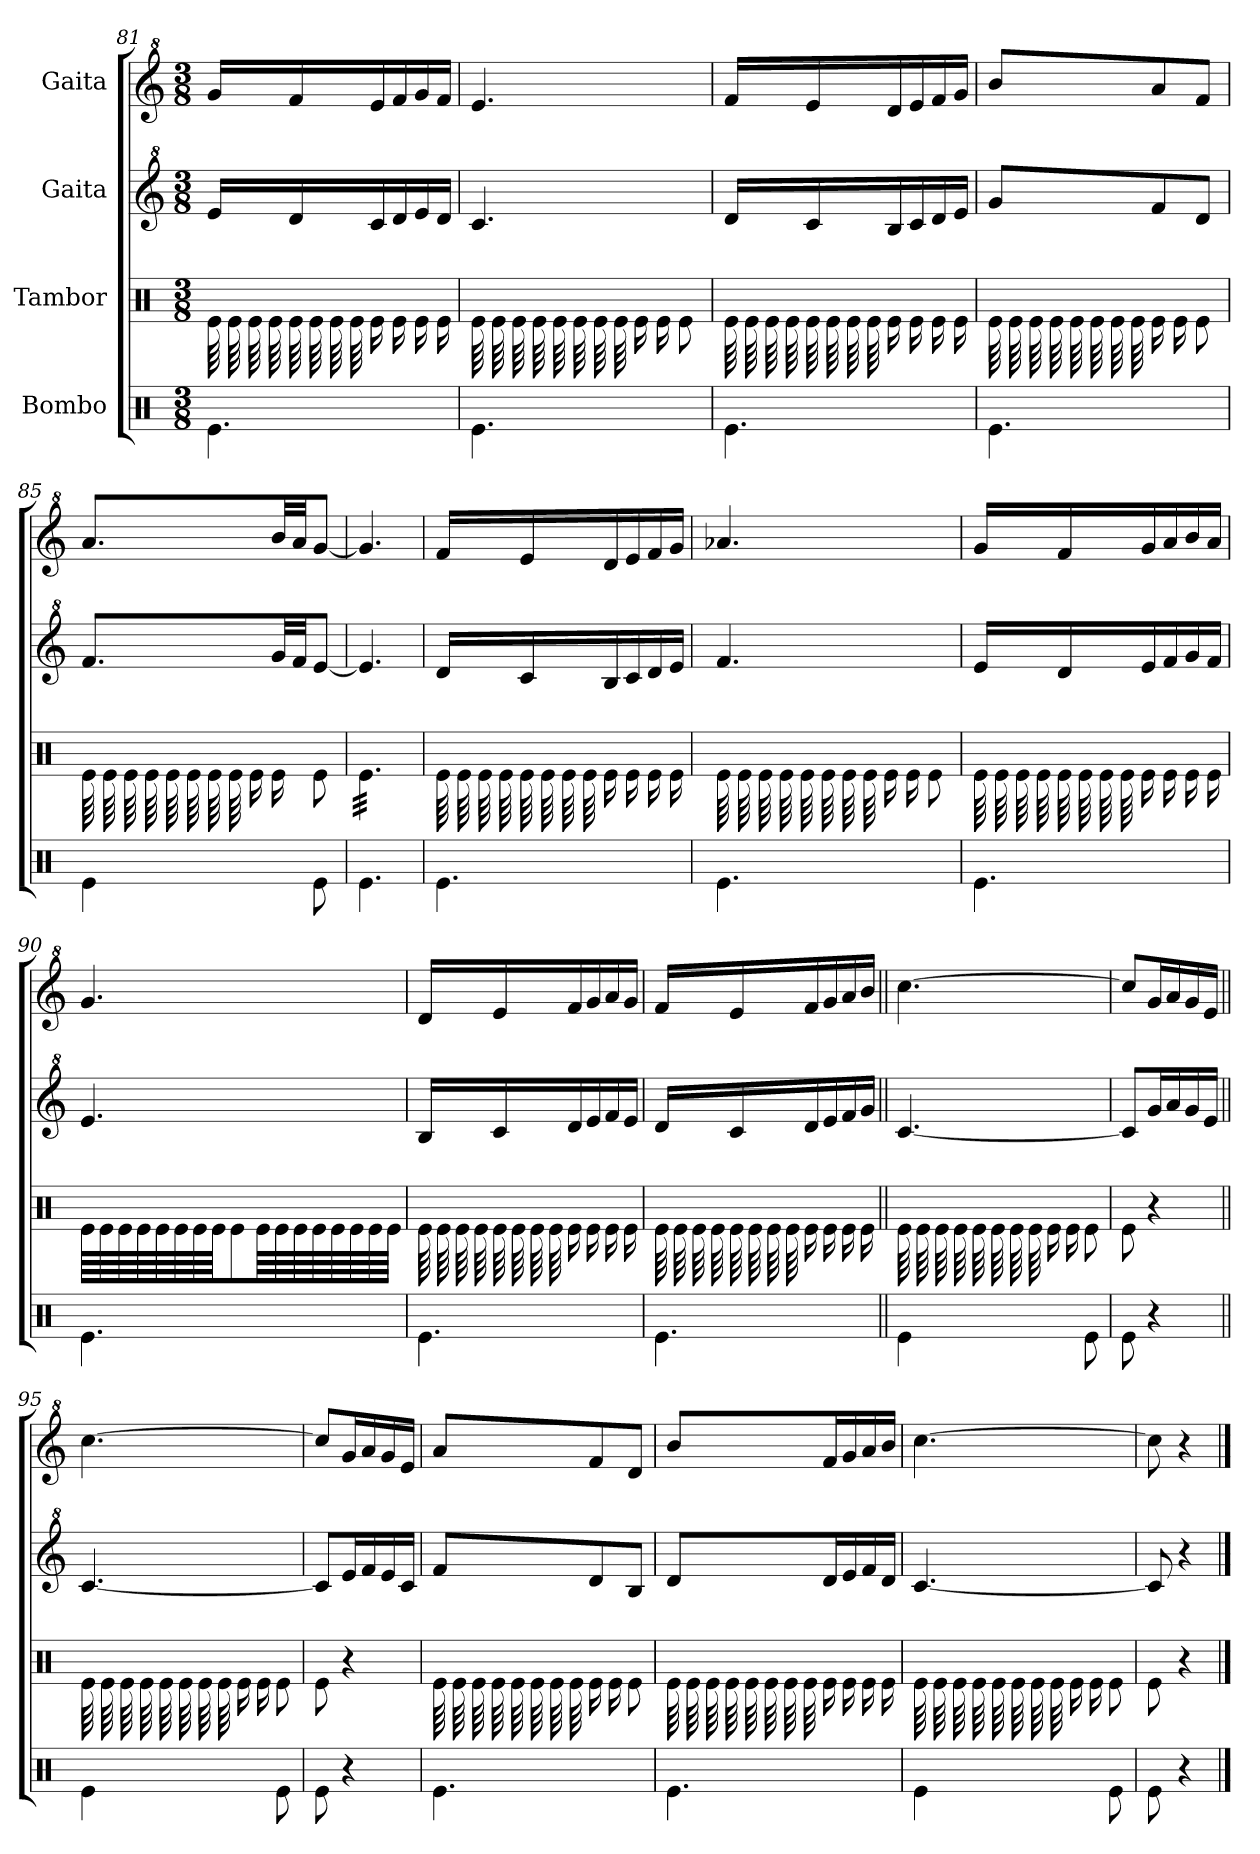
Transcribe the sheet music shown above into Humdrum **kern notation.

**kern	**kern	**kern	**kern
*part4	*part3	*part2	*part1
*staff4	*staff3	*staff2	*staff1
*I"Bombo	*I"Tambor	*I"Gaita	*I"Gaita
*clefX	*clefX	*clefG^2	*clefG^2
*k[]	*k[]	*k[]	*k[]
*M3/8	*M3/8	*M3/8	*M3/8
=81	=81	=81	=81
*	*tremolo	*	*
4.Re\	64Re\LLLL	16ee/LL	16gg/LL
.	64Re\	.	.
.	64Re\	.	.
.	64Re\	.	.
.	64Re\	16dd/	16ff/
.	64Re\	.	.
.	64Re\	.	.
.	64Re\	.	.
*	*Xtremolo	*	*
.	16Re\L	16cc/	16ee/
.	16Re\	16dd/	16ff/
.	16Re\	16ee/	16gg/
.	16Re\JJ	16dd/JJ	16ff/JJ
=82	=82	=82	=82
*	*tremolo	*	*
4.Re\	64Re\LLLL	4.cc/	4.ee/
.	64Re\	.	.
.	64Re\	.	.
.	64Re\	.	.
.	64Re\	.	.
.	64Re\	.	.
.	64Re\	.	.
.	64Re\	.	.
*	*Xtremolo	*	*
.	16Re\L	.	.
.	16Re\J	.	.
.	8Re\J	.	.
=83	=83	=83	=83
*	*tremolo	*	*
4.Re\	64Re\LLLL	16dd/LL	16ff/LL
.	64Re\	.	.
.	64Re\	.	.
.	64Re\	.	.
.	64Re\	16cc/	16ee/
.	64Re\	.	.
.	64Re\	.	.
.	64Re\	.	.
*	*Xtremolo	*	*
.	16Re\L	16b/	16dd/
.	16Re\	16cc/	16ee/
.	16Re\	16dd/	16ff/
.	16Re\JJ	16ee/JJ	16gg/JJ
=84	=84	=84	=84
*	*tremolo	*	*
4.Re\	64Re\LLLL	8gg/L	8bb/L
.	64Re\	.	.
.	64Re\	.	.
.	64Re\	.	.
.	64Re\	.	.
.	64Re\	.	.
.	64Re\	.	.
.	64Re\	.	.
*	*Xtremolo	*	*
.	16Re\L	8ff/	8aa/
.	16Re\J	.	.
.	8Re\J	8dd/J	8ff/J
=85	=85	=85	=85
*	*tremolo	*	*
4Re\	64Re\LLLL	8.ff/L	8.aa/L
.	64Re\	.	.
.	64Re\	.	.
.	64Re\	.	.
.	64Re\	.	.
.	64Re\	.	.
.	64Re\	.	.
.	64Re\	.	.
*	*Xtremolo	*	*
.	16Re\L	.	.
.	16Re\J	32gg/LL	32bb/LL
.	.	32ff/JJ	32aa/JJ
8Re\	8Re\J	[8ee/J	[8gg/J
=86	=86	=86	=86
*	*tremolo	*	*
4.Re\	32Re\LLL	4.ee/]	4.gg/]
.	32Re\	.	.
.	32Re\	.	.
.	32Re\	.	.
.	32Re\	.	.
.	32Re\	.	.
.	32Re\	.	.
.	32Re\	.	.
.	32Re\	.	.
.	32Re\	.	.
.	32Re\	.	.
.	32Re\JJJ	.	.
!!LO:PB:g=z
=87	=87	=87	=87
4.Re\	64Re\LLLL	16dd/LL	16ff/LL
.	64Re\	.	.
.	64Re\	.	.
.	64Re\	.	.
.	64Re\	16cc/	16ee/
.	64Re\	.	.
.	64Re\	.	.
.	64Re\	.	.
*	*Xtremolo	*	*
.	16Re\L	16b/	16dd/
.	16Re\	16cc/	16ee/
.	16Re\	16dd/	16ff/
.	16Re\JJ	16ee/JJ	16gg/JJ
=88	=88	=88	=88
*	*tremolo	*	*
4.Re\	64Re\LLLL	4.ff/	4.aa-X/
.	64Re\	.	.
.	64Re\	.	.
.	64Re\	.	.
.	64Re\	.	.
.	64Re\	.	.
.	64Re\	.	.
.	64Re\	.	.
*	*Xtremolo	*	*
.	16Re\L	.	.
.	16Re\J	.	.
.	8Re\J	.	.
=89	=89	=89	=89
*	*tremolo	*	*
4.Re\	64Re\LLLL	16ee/LL	16gg/LL
.	64Re\	.	.
.	64Re\	.	.
.	64Re\	.	.
.	64Re\	16dd/	16ff/
.	64Re\	.	.
.	64Re\	.	.
.	64Re\	.	.
*	*Xtremolo	*	*
.	16Re\L	16ee/	16gg/
.	16Re\	16ff/	16aa/
.	16Re\	16gg/	16bb/
.	16Re\JJ	16ff/JJ	16aa/JJ
=90	=90	=90	=90
*	*tremolo	*	*
4.Re\	64Re\LLLL	4.ee/	4.gg/
.	64Re\	.	.
.	64Re\	.	.
.	64Re\	.	.
.	64Re\	.	.
.	64Re\	.	.
.	64Re\	.	.
.	64Re\	.	.
*	*Xtremolo	*	*
.	8Re\	.	.
*	*tremolo	*	*
.	64Re\	.	.
.	64Re\	.	.
.	64Re\	.	.
.	64Re\	.	.
.	64Re\	.	.
.	64Re\	.	.
.	64Re\	.	.
.	64Re\JJJJ	.	.
=91	=91	=91	=91
4.Re\	64Re\LLLL	16b/LL	16dd/LL
.	64Re\	.	.
.	64Re\	.	.
.	64Re\	.	.
.	64Re\	16cc/	16ee/
.	64Re\	.	.
.	64Re\	.	.
.	64Re\	.	.
*	*Xtremolo	*	*
.	16Re\L	16dd/	16ff/
.	16Re\	16ee/	16gg/
.	16Re\	16ff/	16aa/
.	16Re\JJ	16ee/JJ	16gg/JJ
=92	=92	=92	=92
*	*tremolo	*	*
4.Re\	64Re\LLLL	16dd/LL	16ff/LL
.	64Re\	.	.
.	64Re\	.	.
.	64Re\	.	.
.	64Re\	16cc/	16ee/
.	64Re\	.	.
.	64Re\	.	.
.	64Re\	.	.
*	*Xtremolo	*	*
.	16Re\L	16dd/	16ff/
.	16Re\	16ee/	16gg/
.	16Re\	16ff/	16aa/
.	16Re\JJ	16gg/JJ	16bb/JJ
=93||	=93||	=93||	=93||
*	*tremolo	*	*
4Re\	64Re\LLLL	[4.cc/	[4.ccc\
.	64Re\	.	.
.	64Re\	.	.
.	64Re\	.	.
.	64Re\	.	.
.	64Re\	.	.
.	64Re\	.	.
.	64Re\	.	.
*	*Xtremolo	*	*
.	16Re\L	.	.
.	16Re\J	.	.
8Re\	8Re\J	.	.
=94	=94	=94	=94
8Re\	8Re\	8cc/L]	8ccc/L]
4r	4r	16gg/L	16gg/L
.	.	16aa/	16aa/
.	.	16gg/	16gg/
.	.	16ee/JJ	16ee/JJ
!!LO:LB:g=z
=95||	=95||	=95||	=95||
*	*tremolo	*	*
4Re\	64Re\LLLL	[4.cc/	[4.ccc\
.	64Re\	.	.
.	64Re\	.	.
.	64Re\	.	.
.	64Re\	.	.
.	64Re\	.	.
.	64Re\	.	.
.	64Re\	.	.
*	*Xtremolo	*	*
.	16Re\L	.	.
.	16Re\J	.	.
8Re\	8Re\J	.	.
=96	=96	=96	=96
8Re\	8Re\	8cc/L]	8ccc/L]
4r	4r	16ee/L	16gg/L
.	.	16ff/	16aa/
.	.	16ee/	16gg/
.	.	16cc/JJ	16ee/JJ
=97	=97	=97	=97
*	*tremolo	*	*
4.Re\	64Re\LLLL	8ff/L	8aa/L
.	64Re\	.	.
.	64Re\	.	.
.	64Re\	.	.
.	64Re\	.	.
.	64Re\	.	.
.	64Re\	.	.
.	64Re\	.	.
*	*Xtremolo	*	*
.	16Re\L	8dd/	8ff/
.	16Re\J	.	.
.	8Re\J	8b/J	8dd/J
=98	=98	=98	=98
*	*tremolo	*	*
4.Re\	64Re\LLLL	8dd/L	8bb/L
.	64Re\	.	.
.	64Re\	.	.
.	64Re\	.	.
.	64Re\	.	.
.	64Re\	.	.
.	64Re\	.	.
.	64Re\	.	.
*	*Xtremolo	*	*
.	16Re\L	16dd/L	16ff/L
.	16Re\	16ee/	16gg/
.	16Re\	16ff/	16aa/
.	16Re\JJ	16dd/JJ	16bb/JJ
=99	=99	=99	=99
*	*tremolo	*	*
4Re\	64Re\LLLL	[4.cc/	[4.ccc\
.	64Re\	.	.
.	64Re\	.	.
.	64Re\	.	.
.	64Re\	.	.
.	64Re\	.	.
.	64Re\	.	.
.	64Re\	.	.
*	*Xtremolo	*	*
.	16Re\L	.	.
.	16Re\J	.	.
8Re\	8Re\J	.	.
=100	=100	=100	=100
8Re\	8Re\	8cc/]	8ccc\]
4r	4r	4r	4r
==	==	==	==
*-	*-	*-	*-
